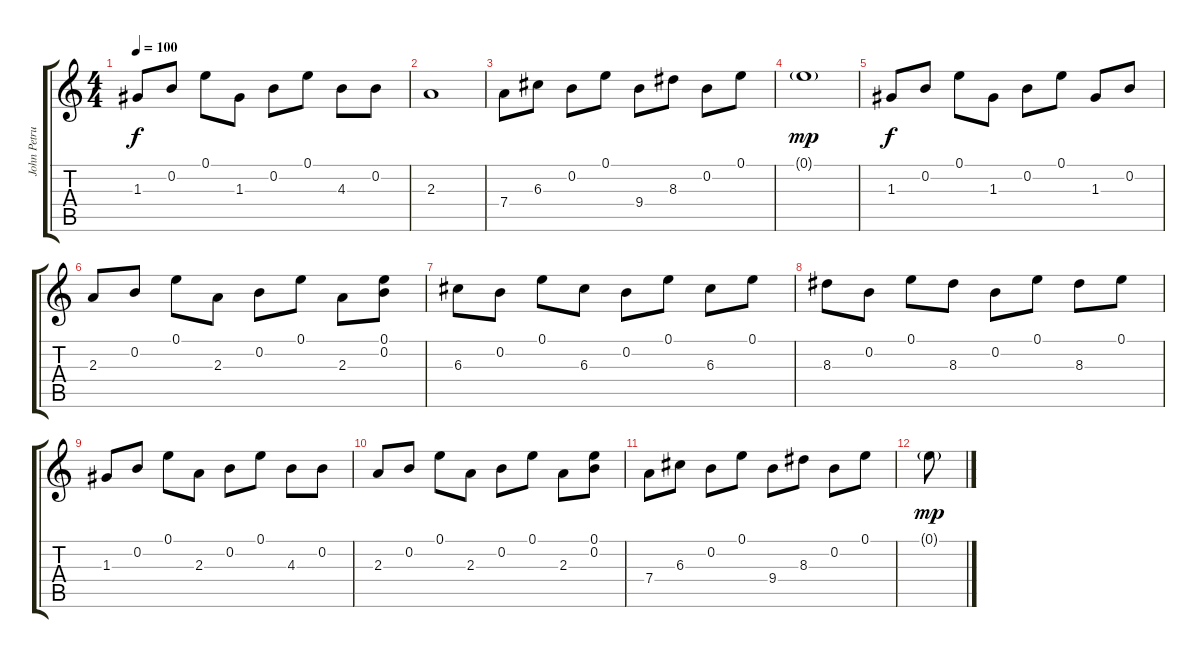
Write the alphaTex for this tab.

\track ("John Petrucci Solo" "John Petru") {instrument electricguitarclean}
\staff {score tabs}
\tuning (E4 B3 G3 D3 A2 E2) {hide}
\ts (4 4)
\tempo 100
\clef g2
\ks c
1.3.8{dy f} 0.2.8 0.1.8 1.3.8 0.2.8 0.1.8 4.3.8 0.2.8 |
2.3.1 |
7.4.8 6.3.8 0.2.8 0.1.8 9.4.8 8.3.8 0.2.8 0.1.8 |
0.1{g}.1{dy mp} |
1.3.8{dy f} 0.2.8 0.1.8 1.3.8 0.2.8 0.1.8 1.3.8 0.2.8 |
2.3.8 0.2.8 0.1.8 2.3.8 0.2.8 0.1.8 2.3.8 (0.1 0.2).8 |
6.3.8 0.2.8 0.1.8 6.3.8 0.2.8 0.1.8 6.3.8 0.1.8 |
8.3.8 0.2.8 0.1.8 8.3.8 0.2.8 0.1.8 8.3.8 0.1.8 |
1.3.8 0.2.8 0.1.8 2.3.8 0.2.8 0.1.8 4.3.8 0.2.8 |
2.3.8 0.2.8 0.1.8 2.3.8 0.2.8 0.1.8 2.3.8 (0.1 0.2).8 |
7.4.8 6.3.8 0.2.8 0.1.8 9.4.8 8.3.8 0.2.8 0.1.8 |
0.1{g}.8{dy mp}
